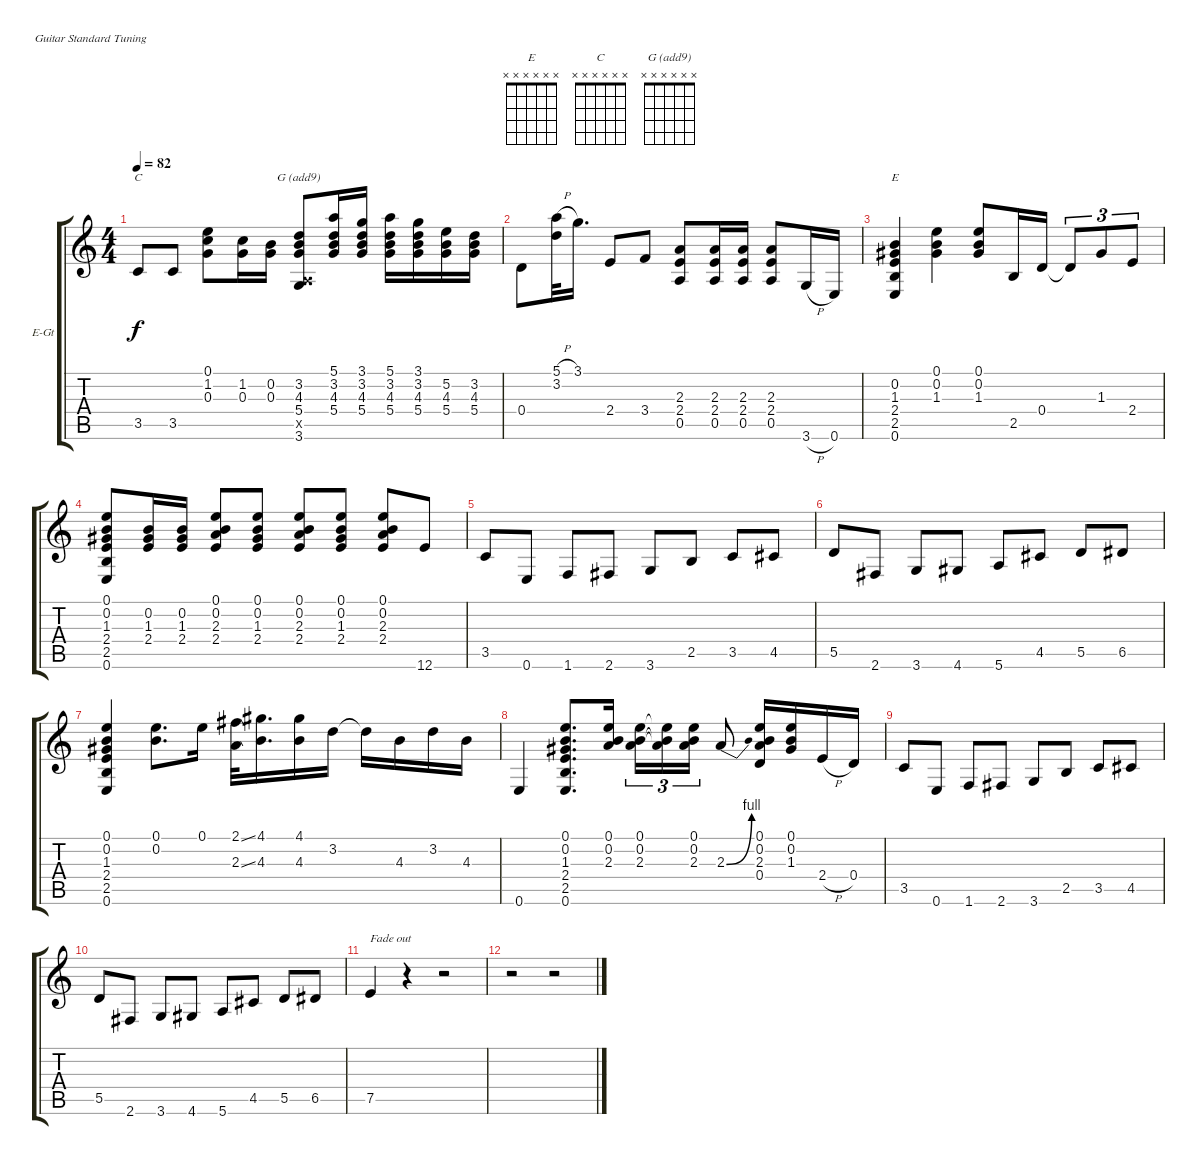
\bracketExtendMode groupsimilarinstruments
\firstSystemTrackNameOrientation horizontal
\otherSystemsTrackNameOrientation horizontal
\track ("Guitar 1" "E-Gt") {instrument electricguitarclean}
\staff {score tabs}
\tuning (E4 B3 G3 D3 A2 E2)
\chord ("E" x x x x x x)
\chord ("C" x x x x x x)
\chord ("G (add9)" x x x x x x)
\ts (4 4)
\tempo 82
\clef g2
\ks c
3.5.8{ch "C" dy f} 3.5.8 (0.1 1.2 0.3).8 (1.2 0.3).16 (0.2 0.3).16 (3.2 4.3 5.4 0.5{x} 3.6).8{ch "G (add9)"} (5.1 3.2 4.3 5.4).16 (3.1 3.2 4.3 5.4).16 (5.1 3.2 4.3 5.4).16 (3.1 3.2 4.3 5.4).16 (5.2 4.3 5.4).16 (3.2 4.3 5.4).16 |
0.4.8 (5.1{h} 3.2).32 3.1.16{d} 2.4.8 3.4.8 (2.3 2.4 0.5).8 (2.3 2.4 0.5).16 (2.3 2.4 0.5).16 (2.3 2.4 0.5).8 3.6{h}.16 0.6.16 |
(0.2 1.3 2.4 2.5 0.6).4{ch "E"} (0.1 0.2 1.3).4 (0.1 0.2 1.3).8 2.5.16 0.4.16 0.4{t}.8{tu (3 2)} 1.3.8{tu (3 2)} 2.4.8{tu (3 2)} |
(0.1 0.2 1.3 2.4 2.5 0.6).8 (0.2 1.3 2.4).16 (0.2 1.3 2.4).16 (0.1 0.2 2.3 2.4).8 (0.1 0.2 1.3 2.4).8 (0.1 0.2 2.3 2.4).8 (0.1 0.2 1.3 2.4).8 (0.1 0.2 2.3 2.4).8 12.6.8 |
3.5.8 0.6.8 1.6.8 2.6.8 3.6.8 2.5.8 3.5.8 4.5.8 |
5.5.8 2.6.8 3.6.8 4.6.8 5.6.8 4.5.8 5.5.8 6.5.8 |
(0.1 0.2 1.3 2.4 2.5 0.6).4 (0.1 0.2).8{d} 0.1.16 (2.1{ss} 2.3{ss}).32 (4.1 4.3).16{d} (4.1 4.3).16 3.2.16 3.2{t}.16 4.3.16 3.2.16 4.3.16 |
0.6.4 (0.1 0.2 1.3 2.4 2.5 0.6).8{d} (0.1 0.2 2.3).16 (0.1 0.2 2.3).16{tu (3 2)} (0.1{t} 0.2{t} 2.3{t}).16{tu (3 2)} (0.1 0.2 2.3).16{tu (3 2)} 2.3{be (bend 0 0 60 4)}.8 (0.1 0.2 2.3 0.4).16 (0.1 0.2 1.3).16 2.4{h}.16 0.4.16 |
3.5.8 0.6.8 1.6.8 2.6.8 3.6.8 2.5.8 3.5.8 4.5.8 |
5.5.8 2.6.8 3.6.8 4.6.8 5.6.8 4.5.8 5.5.8 6.5.8 |
7.5.4{txt "Fade out"} r.4 r.2 |
r.2 r.2
